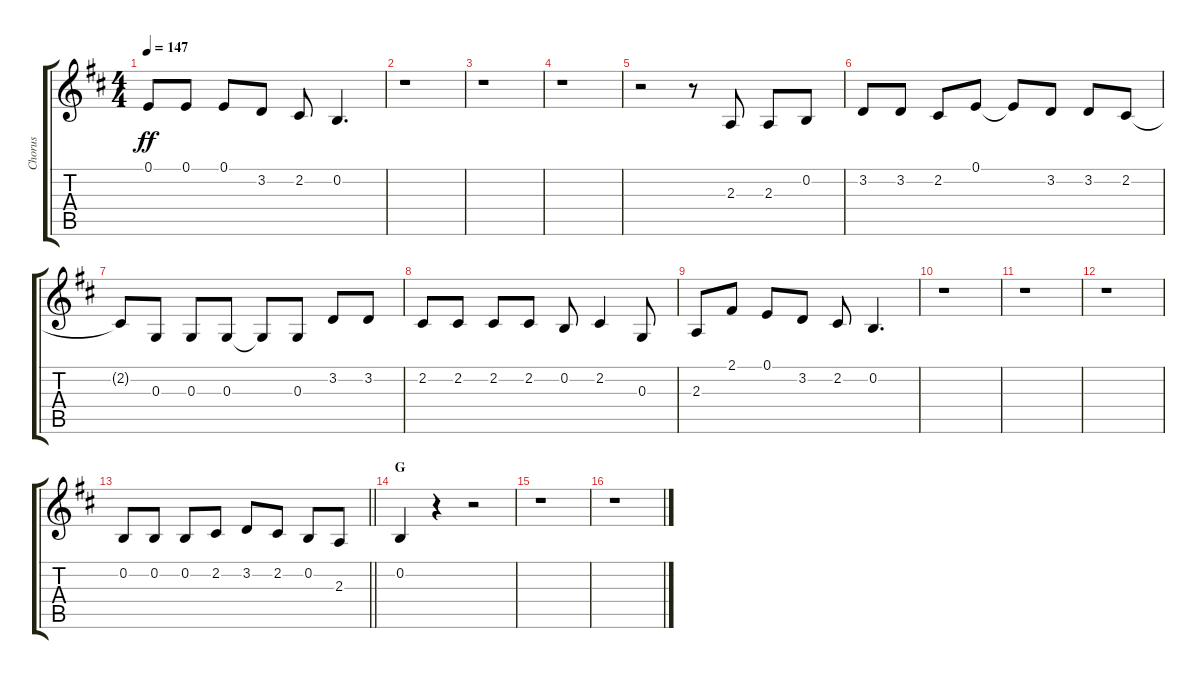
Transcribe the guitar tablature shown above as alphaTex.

\track ("Chorus" "Chorus") {instrument voiceoohs}
\staff {score tabs}
\tuning (E4 B3 G3 D3 A2 E2) {hide}
\ts (4 4)
\tempo 147
\clef g2
\ks d
0.1.8{dy ff} 0.1.8 0.1.8 3.2.8 2.2.8 0.2.4{d} |
r.1 |
r.1 |
r.1 |
r.2 r.8 2.3.8 2.3.8 0.2.8 |
3.2.8 3.2.8 2.2.8 0.1.8 0.1{t}.8 3.2.8 3.2.8 2.2.8 |
2.2{t}.8 0.3.8 0.3.8 0.3.8 0.3{t}.8 0.3.8 3.2.8 3.2.8 |
2.2.8 2.2.8 2.2.8 2.2.8 0.2.8 2.2.4 0.3.8 |
2.3.8 2.1.8 0.1.8 3.2.8 2.2.8 0.2.4{d} |
r.1 |
r.1 |
r.1 |
\barLineRight lightlight
0.2.8 0.2.8 0.2.8 2.2.8 3.2.8 2.2.8 0.2.8 2.3.8 |
\section ("" "G")
0.2.4 r.4 r.2 |
r.1 |
r.1
